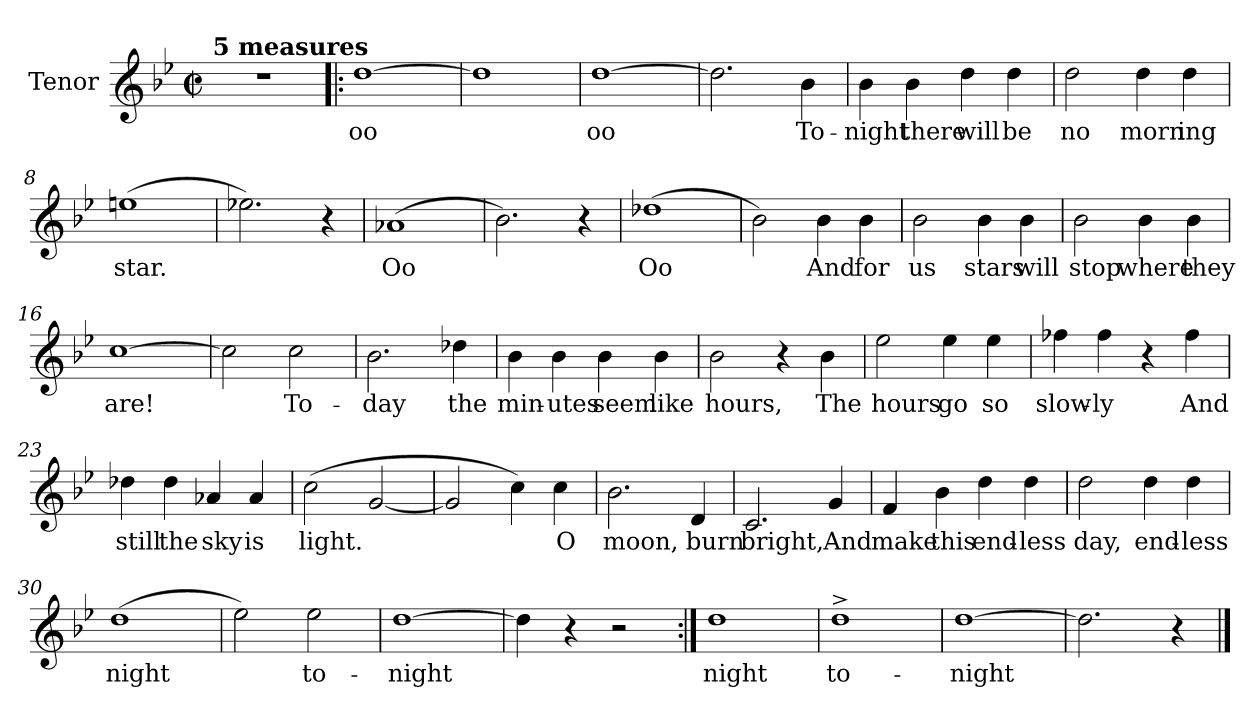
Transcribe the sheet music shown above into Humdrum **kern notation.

**kern	**text
*part1	*part1
*staff1	*staff1
*I"Tenor	*
*I'T	*
*clefG2	*
*k[b-e-]	*
*M2/2	*
*met(c|)	*
=1	=1
!LO:TX:a:B:t=5 measures	!
1r	.
=2!|:	=2!|:
[1dd	oo
=3	=3
1dd]	.
=4	=4
[1dd	oo
!!LO:LB:g=z
=5	=5
2.dd\]	.
4b-\	To-
=6	=6
4b-\	-night
4b-\	there
4dd\	will
4dd\	be
=7	=7
2dd\	no
4dd\	morn
4dd\	ing
!!LO:LB:g=z
=8	=8
(1een	star.
=9	=9
2.ee-X\)	.
4r	.
=10	=10
(1a-X	Oo
!!LO:LB:g=z
=11	=11
2.b-\)	.
4r	.
=12	=12
(1dd-X	Oo
=13	=13
2b-\)	.
4b-\	And
4b-\	for
!!LO:LB:g=z
=14	=14
2b-\	us
4b-\	stars
4b-\	will
=15	=15
2b-\	stop
4b-\	where
4b-\	they
=16	=16
[1cc	are!
!!LO:LB:g=z
=17	=17
2cc\]	.
2cc\	To-
=18	=18
2.b-\	-day
4dd-X\	the
=19	=19
4b-\	min-
4b-\	-utes
4b-\	seem
4b-\	like
!!LO:LB:g=z
=20	=20
2b-\	hours,
4r	.
4b-\	The
=21	=21
2ee-\	hours
4ee-\	go
4ee-\	so
=22	=22
4ff-X\	slow-
4ff-\	-ly
4r	.
4ff-\	And
!!LO:LB:g=z
=23	=23
4dd-X\	still
4dd-\	the
4a-X/	sky
4a-/	is
=24	=24
(2cc\	light.
[2g/	.
=25	=25
2g/]	.
4cc\)	.
4cc\	O
!!LO:LB:g=z
=26	=26
2.b-\	-moon,
4d/	burn
=27	=27
2.c/	bright,
4g/	And
=28	=28
4f/	make
4b-\	this
4dd\	end-
4dd\	-less
=29	=29
2dd\	day,
4dd\	end-
4dd\	-less
!!LO:LB:g=z
=30	=30
(1dd	-night
=31	=31
2ee-\)	.
2ee-\	to-
=32	=32
[1dd	-night
=33	=33
4dd\]	.
4r	.
2r	.
!!LO:PB:g=z
=34:|!	=34:|!
1dd	night
=35	=35
1dd^	to-
=36	=36
[1dd	-night
=37	=37
2.dd\]	.
4r	.
==	==
*-	*-
